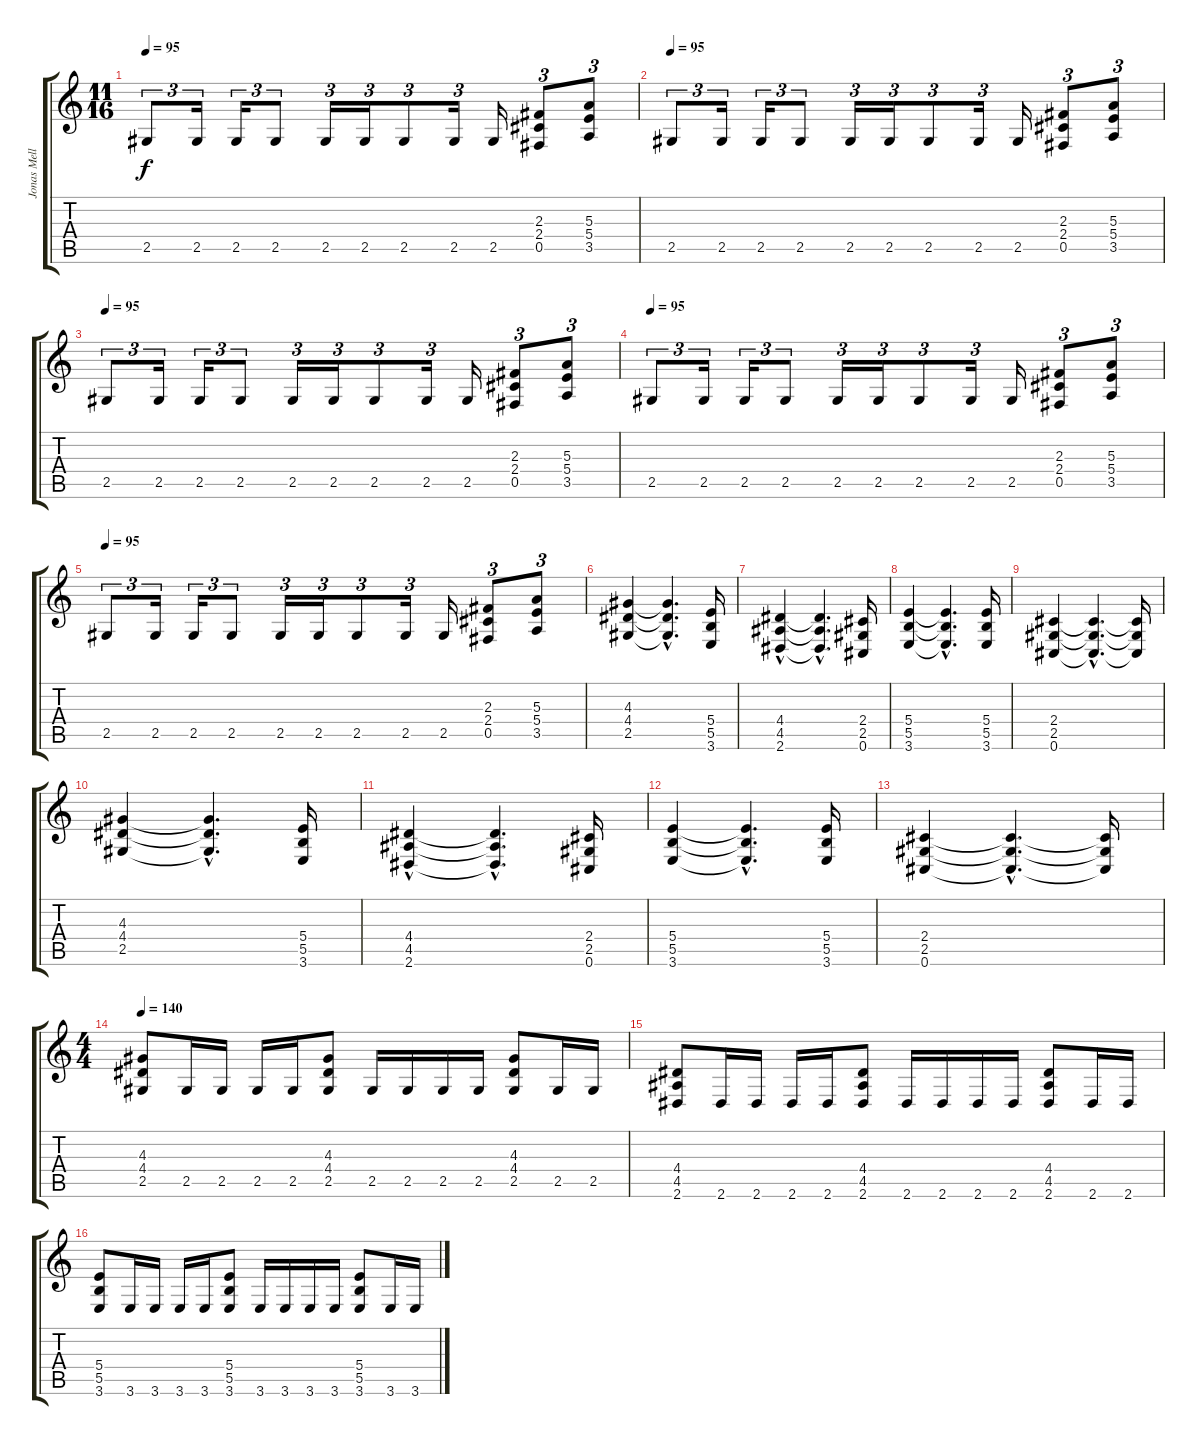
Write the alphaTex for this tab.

\track ("Jonas Mellberg (Guitar)" "Jonas Mell") {instrument distortionguitar}
\staff {score tabs}
\tuning (Db4 Ab3 E3 B2 Gb2 Db2) {hide}
\ts (11 16)
\tempo 95
\clef g2
\ks c
2.5.8{tu (3 2) dy f instrument distortionguitar} 2.5.16{tu (3 2)} 2.5.16{tu (3 2)} 2.5.8{tu (3 2)} 2.5.16{tu (3 2)} 2.5.16{tu (3 2)} 2.5.8{tu (3 2)} 2.5.16{tu (3 2)} 2.5.16 (2.3 2.4 0.5).8{tu (3 2)} (5.3 5.4 3.5).8{tu (3 2)} |
\tempo 95
2.5.8{tu (3 2) instrument distortionguitar} 2.5.16{tu (3 2)} 2.5.16{tu (3 2)} 2.5.8{tu (3 2)} 2.5.16{tu (3 2)} 2.5.16{tu (3 2)} 2.5.8{tu (3 2)} 2.5.16{tu (3 2)} 2.5.16 (2.3 2.4 0.5).8{tu (3 2)} (5.3 5.4 3.5).8{tu (3 2)} |
\tempo 95
2.5.8{tu (3 2) instrument distortionguitar} 2.5.16{tu (3 2)} 2.5.16{tu (3 2)} 2.5.8{tu (3 2)} 2.5.16{tu (3 2)} 2.5.16{tu (3 2)} 2.5.8{tu (3 2)} 2.5.16{tu (3 2)} 2.5.16 (2.3 2.4 0.5).8{tu (3 2)} (5.3 5.4 3.5).8{tu (3 2)} |
\tempo 95
2.5.8{tu (3 2) instrument distortionguitar} 2.5.16{tu (3 2)} 2.5.16{tu (3 2)} 2.5.8{tu (3 2)} 2.5.16{tu (3 2)} 2.5.16{tu (3 2)} 2.5.8{tu (3 2)} 2.5.16{tu (3 2)} 2.5.16 (2.3 2.4 0.5).8{tu (3 2)} (5.3 5.4 3.5).8{tu (3 2)} |
\tempo 95
2.5.8{tu (3 2) instrument distortionguitar} 2.5.16{tu (3 2)} 2.5.16{tu (3 2)} 2.5.8{tu (3 2)} 2.5.16{tu (3 2)} 2.5.16{tu (3 2)} 2.5.8{tu (3 2)} 2.5.16{tu (3 2)} 2.5.16 (2.3 2.4 0.5).8{tu (3 2)} (5.3 5.4 3.5).8{tu (3 2)} |
(4.3 4.4 2.5).4 (4.3{hac t} 4.4{hac t} 2.5{hac t}).4{d} (5.4 5.5 3.6).16 |
(4.4 4.5 2.6{hac}).4 (4.4{hac t} 4.5{hac t} 2.6{hac t}).4{d} (2.4 2.5 0.6).16 |
(5.4 5.5 3.6).4 (5.4{hac t} 5.5{hac t} 3.6{hac t}).4{d} (5.4 5.5 3.6).16 |
(2.4 2.5 0.6).4 (2.4{hac t} 2.5{hac t} 0.6{hac t}).4{d} (2.4{t} 2.5{t} 0.6{t}).16 |
(4.3 4.4 2.5).4 (4.3{hac t} 4.4{hac t} 2.5{hac t}).4{d} (5.4 5.5 3.6).16 |
(4.4 4.5 2.6{hac}).4 (4.4{hac t} 4.5{hac t} 2.6{hac t}).4{d} (2.4 2.5 0.6).16 |
(5.4 5.5 3.6).4 (5.4{hac t} 5.5{hac t} 3.6{hac t}).4{d} (5.4 5.5 3.6).16 |
(2.4 2.5 0.6).4 (2.4{hac t} 2.5{hac t} 0.6{hac t}).4{d} (2.4{t} 2.5{t} 0.6{t}).16 |
\ts (4 4)
\tempo 140
(4.3 4.4 2.5).8 2.5.16 2.5.16 2.5.16 2.5.16 (4.3 4.4 2.5).8 2.5.16 2.5.16 2.5.16 2.5.16 (4.3 4.4 2.5).8 2.5.16 2.5.16 |
(4.4 4.5 2.6).8 2.6.16 2.6.16 2.6.16 2.6.16 (4.4 4.5 2.6).8 2.6.16 2.6.16 2.6.16 2.6.16 (4.4 4.5 2.6).8 2.6.16 2.6.16 |
(5.4 5.5 3.6).8 3.6.16 3.6.16 3.6.16 3.6.16 (5.4 5.5 3.6).8 3.6.16 3.6.16 3.6.16 3.6.16 (5.4 5.5 3.6).8 3.6.16 3.6.16
